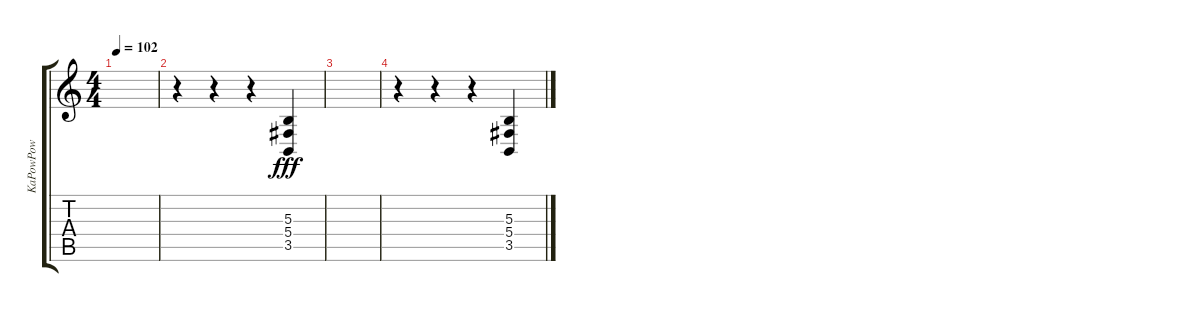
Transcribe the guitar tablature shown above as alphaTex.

\track ("KaPowPow " "KaPowPow ") {instrument reversecymbal}
\staff {score tabs}
\tuning (Eb4 Bb3 Gb3 Db3 Ab2 Eb2) {hide}
\ts (4 4)
\tempo 102
\clef g2
\ks c
|
r.4 r.4 r.4 (5.3 5.4 3.5).4{dy fff} |
|
r.4 r.4 r.4 (5.3 5.4 3.5).4
